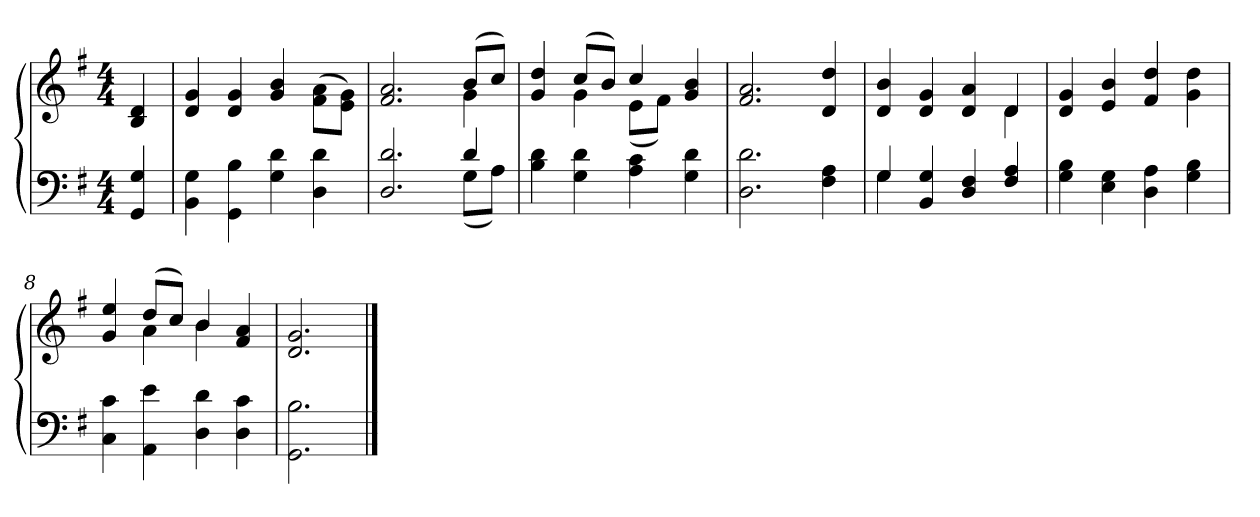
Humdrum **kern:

**kern	**kern
*part2	*part1
*staff2	*staff1
*clefF4	*clefG2
*k[f#]	*k[f#]
*G:	*G:
*M4/4	*M4/4
*MM115	*MM115
=1	=1
4GG/ 4G/	4B/ 4d/
=2	=2
4BB\ 4G\	4d/ 4g/
4GG\ 4B\	4d/ 4g/
4G\ 4d\	4g/ 4b/
4D\ 4d\	(>8f#\ 8a\L
.	8e\ 8g\J)
=3	=3
*^	*^
2.D/ 2.d/	2.ryy	2.f#/ 2.a/	2.ryy
4d/	(<8G\L	(>8b/L	4g\
.	8A\J)	8cc/J)	.
*v	*v	*	*
=4	=4	=4
4B\ 4d\	4g/ 4dd/	4ryy
4G\ 4d\	(>8cc/L	4g\
.	8b/J)	.
4A\ 4c\	4cc/	(<8e\L
.	.	8f#\J)
4G\ 4d\	4g/ 4b/	4ryy
*	*v	*v
=5	=5
2.D\ 2.d\	2.f#/ 2.a/
4F#\ 4A\	4d/ 4dd/
=6	=6
*^	*^
4G/	4G\	4d/ 4b/	2.ryy
4BB/ 4G/	2.ryy	4d/ 4g/	.
4D/ 4F#/	.	4d/ 4a/	.
4F#/ 4A/	.	4d/	4d\
*v	*v	*	*
*	*v	*v
=7	=7
4G\ 4B\	4d/ 4g/
4E\ 4G\	4e/ 4b/
4D\ 4A\	4f#/ 4dd/
4G\ 4B\	4g\ 4dd\
=8	=8
*	*^
4C\ 4c\	4g/ 4ee/	4ryy
4AA\ 4e\	(>8dd/L	4a\
.	8cc/J)	.
4D\ 4d\	4b/	4b\
4D\ 4c\	4f#/ 4a/	4ryy
*	*v	*v
=9	=9
2.GG\ 2.B\	2.d/ 2.g/
==	==
*-	*-
